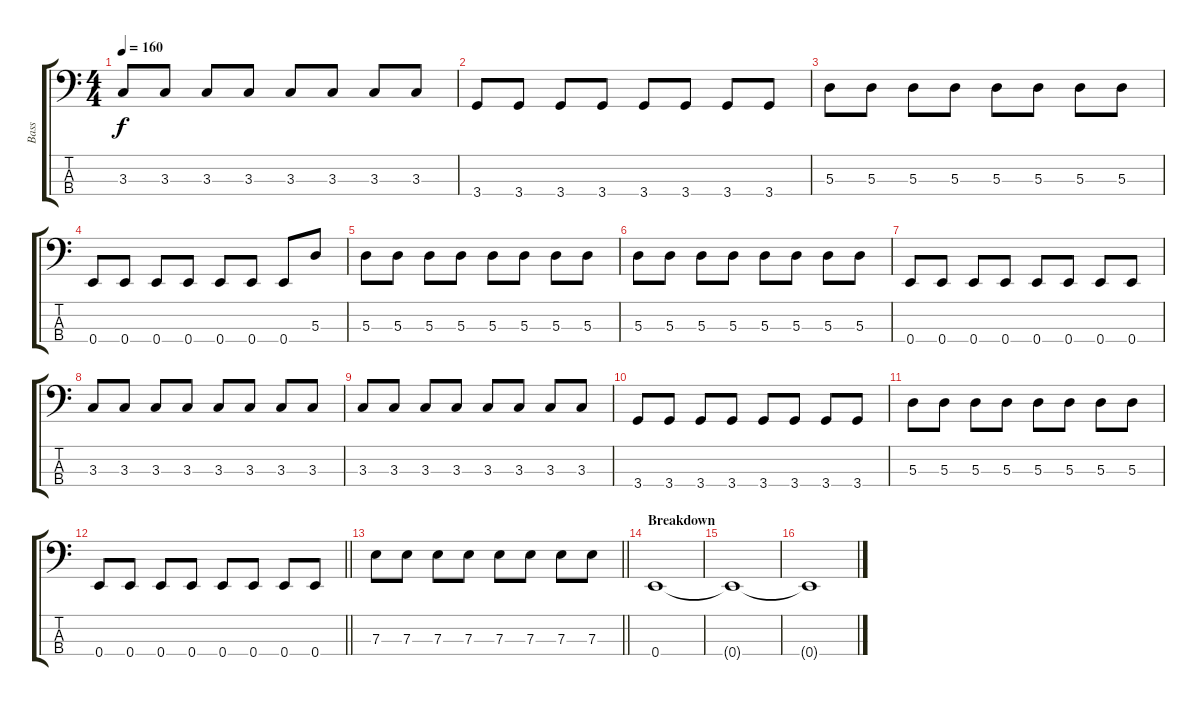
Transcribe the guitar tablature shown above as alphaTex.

\track ("Bass" "Bass") {instrument electricbassfinger}
\staff {score tabs}
\tuning (G2 D2 A1 E1) {hide}
\ts (4 4)
\tempo 160
\clef f4
\ks c
3.3.8{dy f} 3.3.8 3.3.8 3.3.8 3.3.8 3.3.8 3.3.8 3.3.8 |
3.4.8 3.4.8 3.4.8 3.4.8 3.4.8 3.4.8 3.4.8 3.4.8 |
5.3.8 5.3.8 5.3.8 5.3.8 5.3.8 5.3.8 5.3.8 5.3.8 |
0.4.8 0.4.8 0.4.8 0.4.8 0.4.8 0.4.8 0.4.8 5.3.8 |
5.3.8 5.3.8 5.3.8 5.3.8 5.3.8 5.3.8 5.3.8 5.3.8 |
5.3.8 5.3.8 5.3.8 5.3.8 5.3.8 5.3.8 5.3.8 5.3.8 |
0.4.8 0.4.8 0.4.8 0.4.8 0.4.8 0.4.8 0.4.8 0.4.8 |
3.3.8 3.3.8 3.3.8 3.3.8 3.3.8 3.3.8 3.3.8 3.3.8 |
3.3.8 3.3.8 3.3.8 3.3.8 3.3.8 3.3.8 3.3.8 3.3.8 |
3.4.8 3.4.8 3.4.8 3.4.8 3.4.8 3.4.8 3.4.8 3.4.8 |
5.3.8 5.3.8 5.3.8 5.3.8 5.3.8 5.3.8 5.3.8 5.3.8 |
\barLineRight lightlight
0.4.8 0.4.8 0.4.8 0.4.8 0.4.8 0.4.8 0.4.8 0.4.8 |
\barLineRight lightlight
7.3.8 7.3.8 7.3.8 7.3.8 7.3.8 7.3.8 7.3.8 7.3.8 |
\section ("" "Breakdown")
0.4.1 |
0.4{t}.1 |
0.4{t}.1
